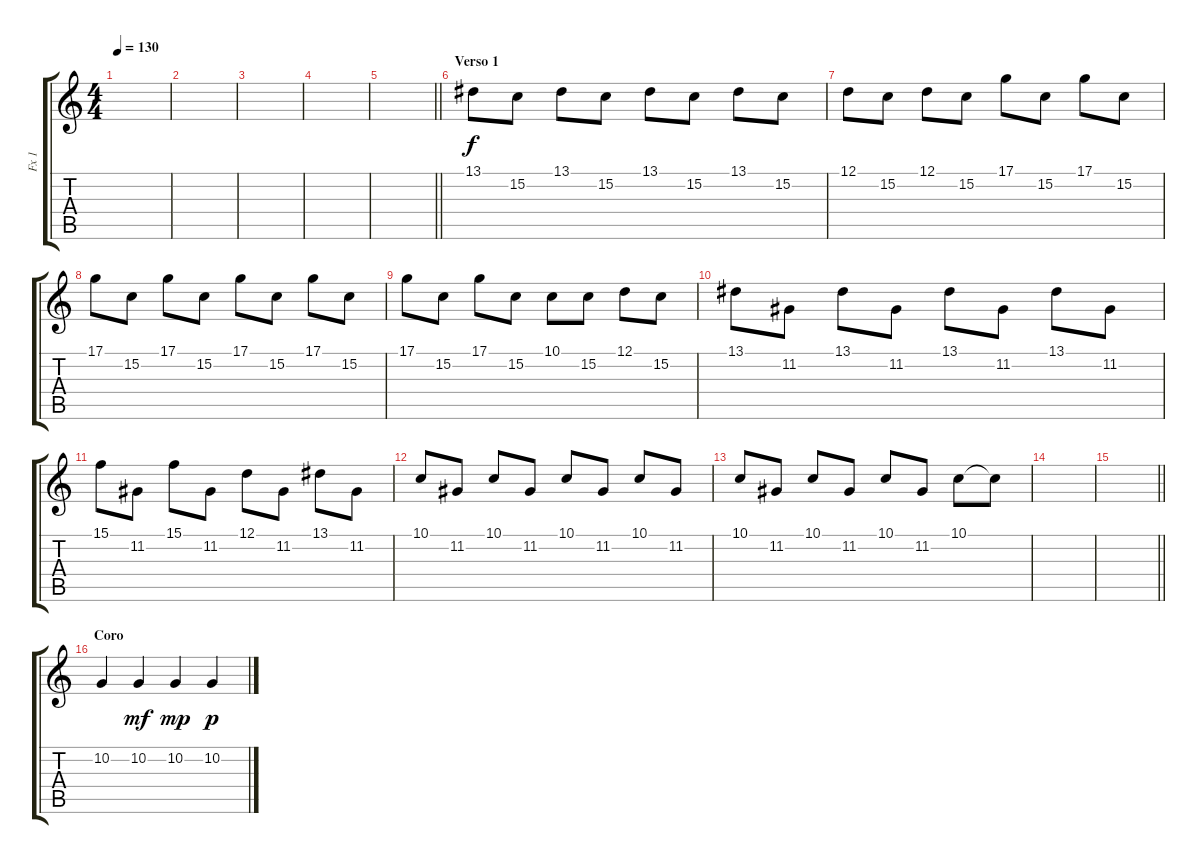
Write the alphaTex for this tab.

\track ("Fx 1" "Fx 1") {instrument choiraahs}
\staff {score tabs}
\tuning (D4 A3 F3 C3 G2 C2) {hide}
\ts (4 4)
\tempo 130
\clef g2
\ks c
|
|
|
|
\barLineRight lightlight
|
\section ("" "Verso 1")
13.1.8 15.2.8 13.1.8 15.2.8 13.1.8 15.2.8 13.1.8 15.2.8 |
12.1.8 15.2.8 12.1.8 15.2.8 17.1.8 15.2.8 17.1.8 15.2.8 |
17.1.8 15.2.8 17.1.8 15.2.8 17.1.8 15.2.8 17.1.8 15.2.8 |
17.1.8 15.2.8 17.1.8 15.2.8 10.1.8 15.2.8 12.1.8 15.2.8 |
13.1.8 11.2.8 13.1.8 11.2.8 13.1.8 11.2.8 13.1.8 11.2.8 |
15.1.8 11.2.8 15.1.8 11.2.8 12.1.8 11.2.8 13.1.8 11.2.8 |
10.1.8 11.2.8 10.1.8 11.2.8 10.1.8 11.2.8 10.1.8 11.2.8 |
10.1.8 11.2.8 10.1.8 11.2.8 10.1.8 11.2.8 10.1.8 10.1{t}.8 |
|
\barLineRight lightlight
|
\section ("" "Coro")
10.2.4 10.2.4{dy mf} 10.2.4{dy mp} 10.2.4{dy p}
